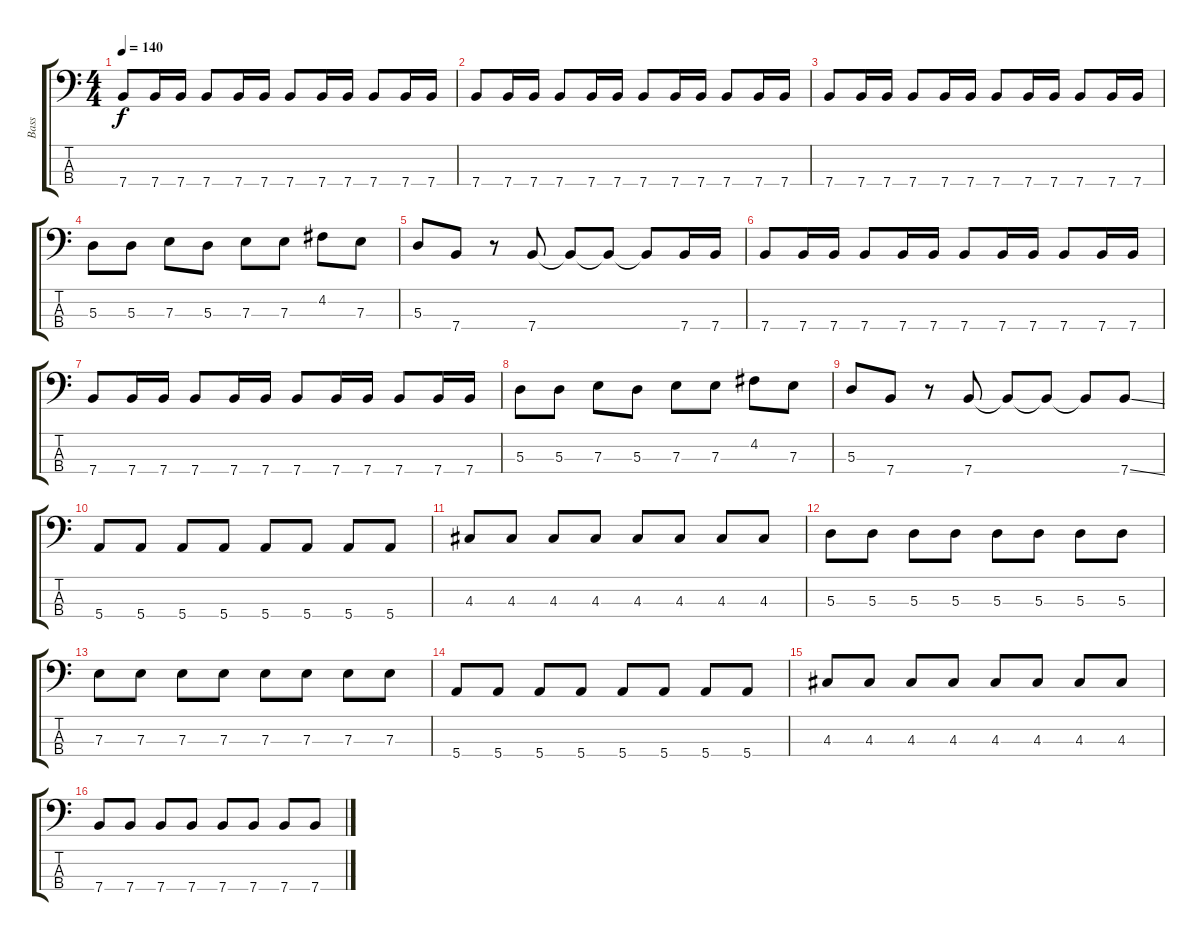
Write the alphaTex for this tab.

\track ("Bass" "Bass") {instrument electricbassfinger}
\staff {score tabs}
\tuning (G2 D2 A1 E1) {hide}
\ts (4 4)
\tempo 140
\clef f4
\ks c
7.4.8{dy f} 7.4.16 7.4.16 7.4.8 7.4.16 7.4.16 7.4.8 7.4.16 7.4.16 7.4.8 7.4.16 7.4.16 |
7.4.8 7.4.16 7.4.16 7.4.8 7.4.16 7.4.16 7.4.8 7.4.16 7.4.16 7.4.8 7.4.16 7.4.16 |
7.4.8 7.4.16 7.4.16 7.4.8 7.4.16 7.4.16 7.4.8 7.4.16 7.4.16 7.4.8 7.4.16 7.4.16 |
5.3.8 5.3.8 7.3.8 5.3.8 7.3.8 7.3.8 4.2.8 7.3.8 |
5.3.8 7.4.8 r.8 7.4.8 7.4{t}.8 7.4{t}.8 7.4{t}.8 7.4.16 7.4.16 |
7.4.8 7.4.16 7.4.16 7.4.8 7.4.16 7.4.16 7.4.8 7.4.16 7.4.16 7.4.8 7.4.16 7.4.16 |
7.4.8 7.4.16 7.4.16 7.4.8 7.4.16 7.4.16 7.4.8 7.4.16 7.4.16 7.4.8 7.4.16 7.4.16 |
5.3.8 5.3.8 7.3.8 5.3.8 7.3.8 7.3.8 4.2.8 7.3.8 |
5.3.8 7.4.8 r.8 7.4.8 7.4{t}.8 7.4{t}.8 7.4{t}.8 7.4{ss}.8 |
5.4.8 5.4.8 5.4.8 5.4.8 5.4.8 5.4.8 5.4.8 5.4.8 |
4.3.8 4.3.8 4.3.8 4.3.8 4.3.8 4.3.8 4.3.8 4.3.8 |
5.3.8 5.3.8 5.3.8 5.3.8 5.3.8 5.3.8 5.3.8 5.3.8 |
7.3.8 7.3.8 7.3.8 7.3.8 7.3.8 7.3.8 7.3.8 7.3.8 |
5.4.8 5.4.8 5.4.8 5.4.8 5.4.8 5.4.8 5.4.8 5.4.8 |
4.3.8 4.3.8 4.3.8 4.3.8 4.3.8 4.3.8 4.3.8 4.3.8 |
7.4.8 7.4.8 7.4.8 7.4.8 7.4.8 7.4.8 7.4.8 7.4.8
